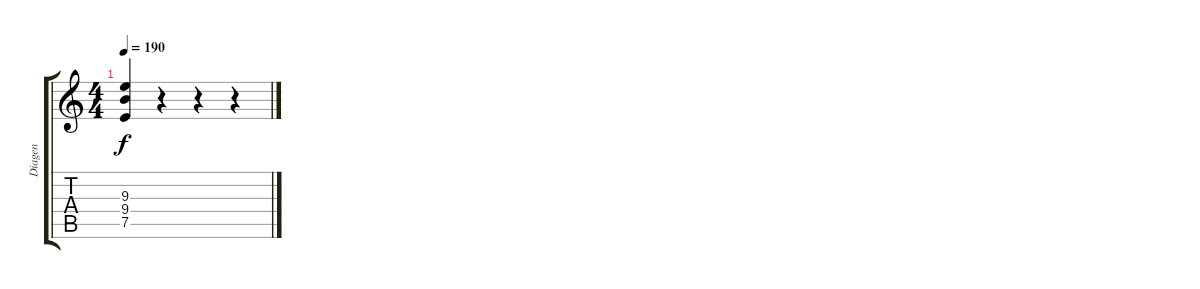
\track ("Diagen" "Diagen") {instrument distortionguitar}
\staff {score tabs}
\tuning (E4 B3 G3 D3 A2 E2) {hide}
\ts (4 4)
\tempo 190
\clef g2
\ks c
(9.3 9.4 7.5).4{dy f} r.4 r.4 r.4
